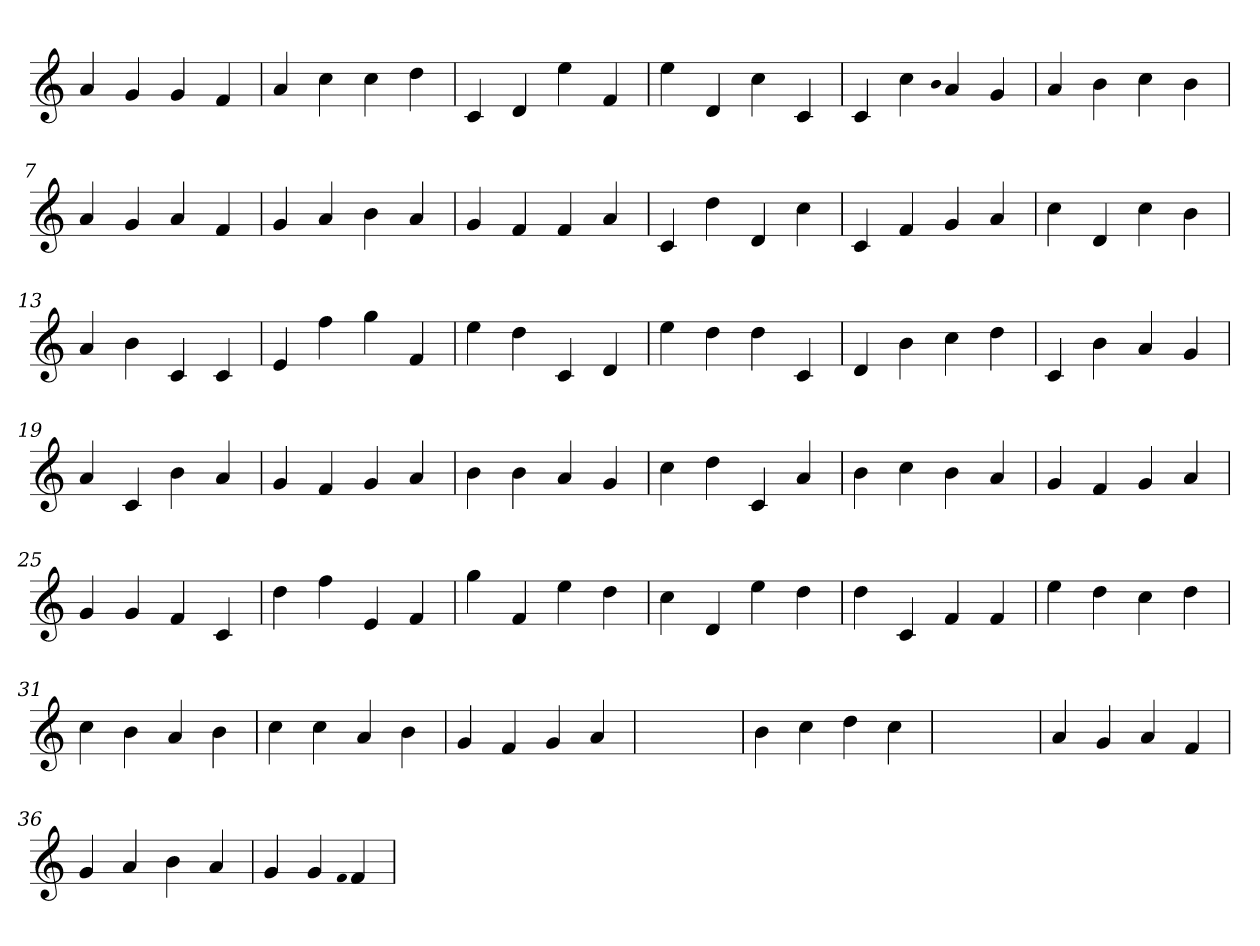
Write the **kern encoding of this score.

**kern
*part1
*staff1
*clefG2
=1
4a
4g
4g
4f
=2
4a
4cc
4cc
4dd
=3
4c
4d
4ee
4f
=4
4ee
4d
4cc
4c
=5
4c
4cc
qqb
4a
4g
=6
4a
4b
4cc
4b
=7
4a
4g
4a
4f
=8
4g
4a
4b
4a
=9
4g
4f
4f
4a
=10
4c
4dd
4d
4cc
=11
4c
4f
4g
4a
=12
4cc
4d
4cc
4b
=13
4a
4b
4c
4c
=14
4e
4ff
4gg
4f
=15
4ee
4dd
4c
4d
=16
4ee
4dd
4dd
4c
=17
4d
4b
4cc
4dd
=18
4c
4b
4a
4g
=19
4a
4c
4b
4a
=20
4g
4f
4g
4a
=21
4b
4b
4a
4g
=22
4cc
4dd
4c
4a
=23
4b
4cc
4b
4a
=24
4g
4f
4g
4a
=25
4g
4g
4f
4c
=26
4dd
4ff
4e
4f
=27
4gg
4f
4ee
4dd
=28
4cc
4d
4ee
4dd
=29
4dd
4c
4f
4f
=30
4ee
4dd
4cc
4dd
=31
4cc
4b
4a
4b
=32
4cc
4cc
4a
4b
=33
4g
4f
4g
4a
=34
1ryy
=34
4b
4cc
4dd
4cc
=35
1ryy
=35
4a
4g
4a
4f
=36
4g
4a
4b
4a
=37
4g
4g
qqf
4f
=
*-
